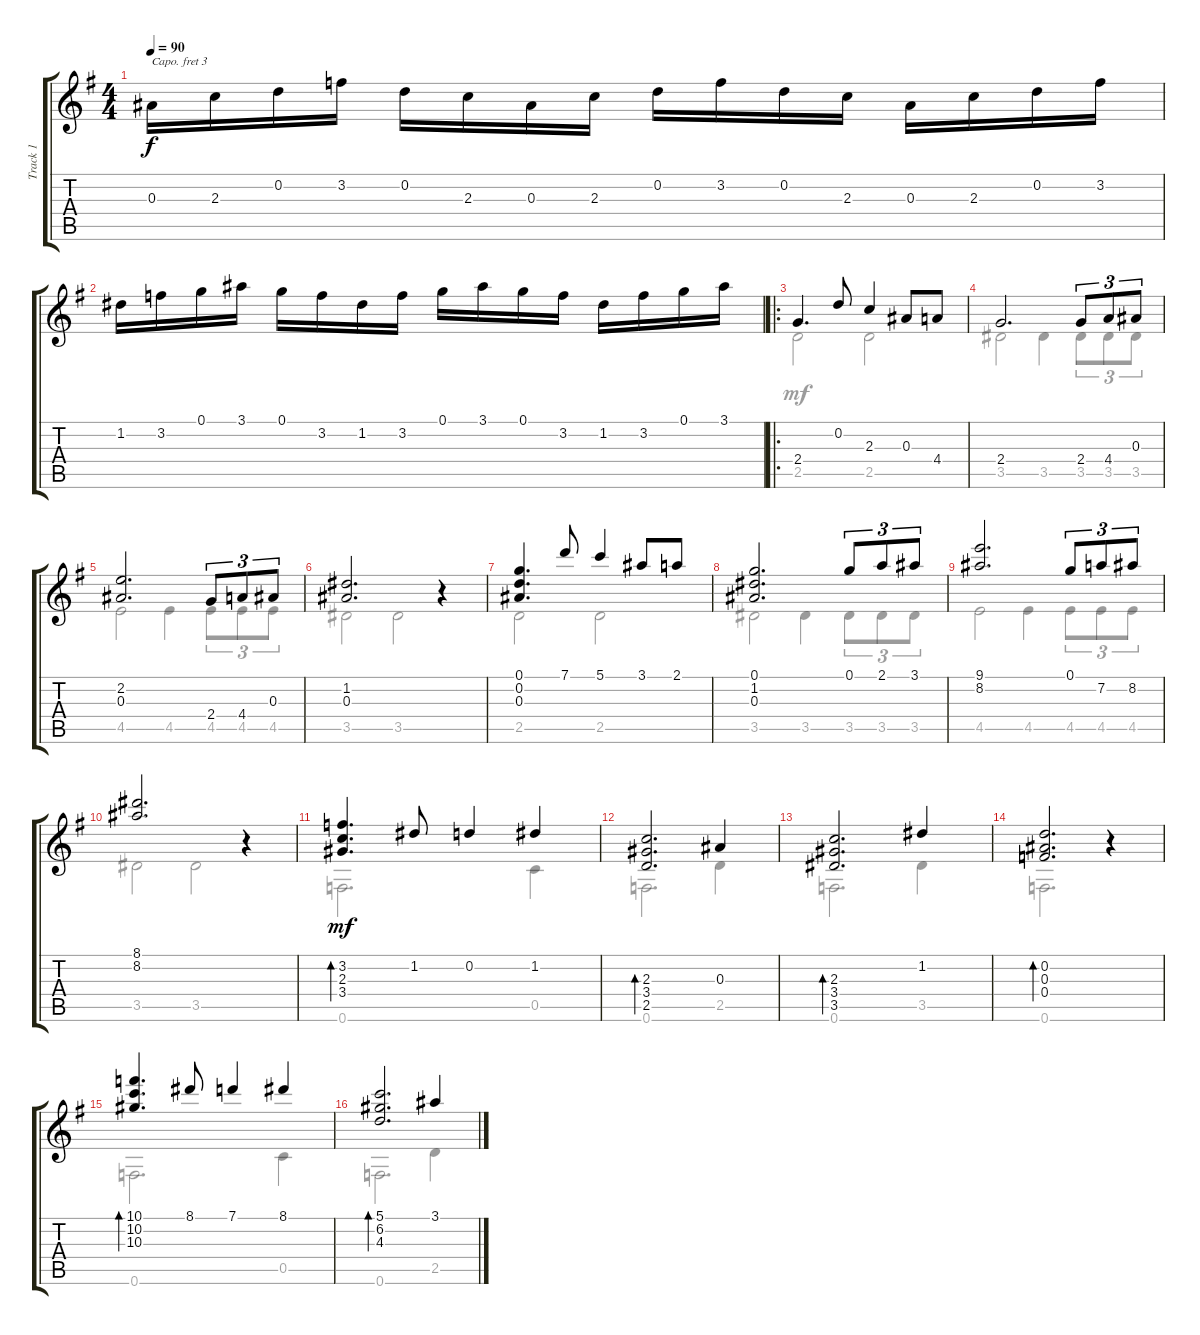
\track ("Track 1" "Track 1") {instrument acousticguitarnylon}
\staff {score tabs}
\capo 3
\tuning (E4 B3 G3 D3 A2 D2) {hide}
\voice
\ts (4 4)
\tempo 90
\clef g2
\ks g
0.3.16{dy f instrument acousticguitarnylon beam Down} 2.3.16{beam Down} 0.2.16{beam Down} 3.2.16{beam Down} 0.2.16{beam Down} 2.3.16{beam Down} 0.3.16{beam Down} 2.3.16{beam Down} 0.2.16{beam Down} 3.2.16{beam Down} 0.2.16{beam Down} 2.3.16{beam Down} 0.3.16{beam Down} 2.3.16{beam Down} 0.2.16{beam Down} 3.2.16{beam Down} |
1.2.16{beam Down} 3.2.16{beam Down} 0.1.16{beam Down} 3.1.16{beam Down} 0.1.16{beam Down} 3.2.16{beam Down} 1.2.16{beam Down} 3.2.16{beam Down} 0.1.16{beam Down} 3.1.16{beam Down} 0.1.16{beam Down} 3.2.16{beam Down} 1.2.16{beam Down} 3.2.16{beam Down} 0.1.16{beam Down} 3.1.16{beam Down} |
\ro
2.4.4{d} 0.2.8 2.3.4 0.3.8 4.4.8 |
2.4.2{d} 2.4.8{tu (3 2)} 4.4.8{tu (3 2)} 0.3.8{tu (3 2)} |
(2.2 0.3).2{d} 2.4.8{tu (3 2)} 4.4.8{tu (3 2)} 0.3.8{tu (3 2)} |
(1.2 0.3).2{d} r.4 |
(0.1 0.2 0.3).4{d} 7.1.8 5.1.4 3.1.8 2.1.8 |
(0.1 1.2 0.3).2{d} 0.1.8{tu (3 2)} 2.1.8{tu (3 2)} 3.1.8{tu (3 2)} |
(9.1 8.2).2{d} 0.1.8{tu (3 2)} 7.2.8{tu (3 2)} 8.2.8{tu (3 2)} |
(8.1 8.2).2{d} r.4 |
(3.2 2.3 3.4).4{d bd 60 dy mf} 1.2.8 0.2.4 1.2.4 |
(2.3 3.4 2.5).2{d bd 60} 0.3.4 |
(2.3 3.4 3.5).2{d bd 60} 1.2.4 |
(0.2 0.3 0.4).2{d bd 60} r.4 |
(10.1 10.2 10.3).4{d bd 60} 8.1.8 7.1.4 8.1.4 |
(5.1 6.2 4.3).2{d bd 60} 3.1.4
\voice
\clef g2
\ottava regular
\simile none
\ks g
|
|
2.5.2 2.5.2 |
3.5.2 3.5.4 3.5.8{tu (3 2)} 3.5.8{tu (3 2)} 3.5.8{tu (3 2)} |
4.5.2 4.5.4 4.5.8{tu (3 2)} 4.5.8{tu (3 2)} 4.5.8{tu (3 2)} |
3.5.2 3.5.2 |
2.5.2 2.5.2 |
3.5.2 3.5.4 3.5.8{tu (3 2)} 3.5.8{tu (3 2)} 3.5.8{tu (3 2)} |
4.5.2 4.5.4 4.5.8{tu (3 2)} 4.5.8{tu (3 2)} 4.5.8{tu (3 2)} |
3.5.2 3.5.2 |
0.6.2{d} 0.5.4 |
0.6.2{d} 2.5.4 |
0.6.2{d} 3.5.4 |
0.6.2{d} r.4 |
0.6.2{d} 0.5.4 |
0.6.2{d} 2.5.4
